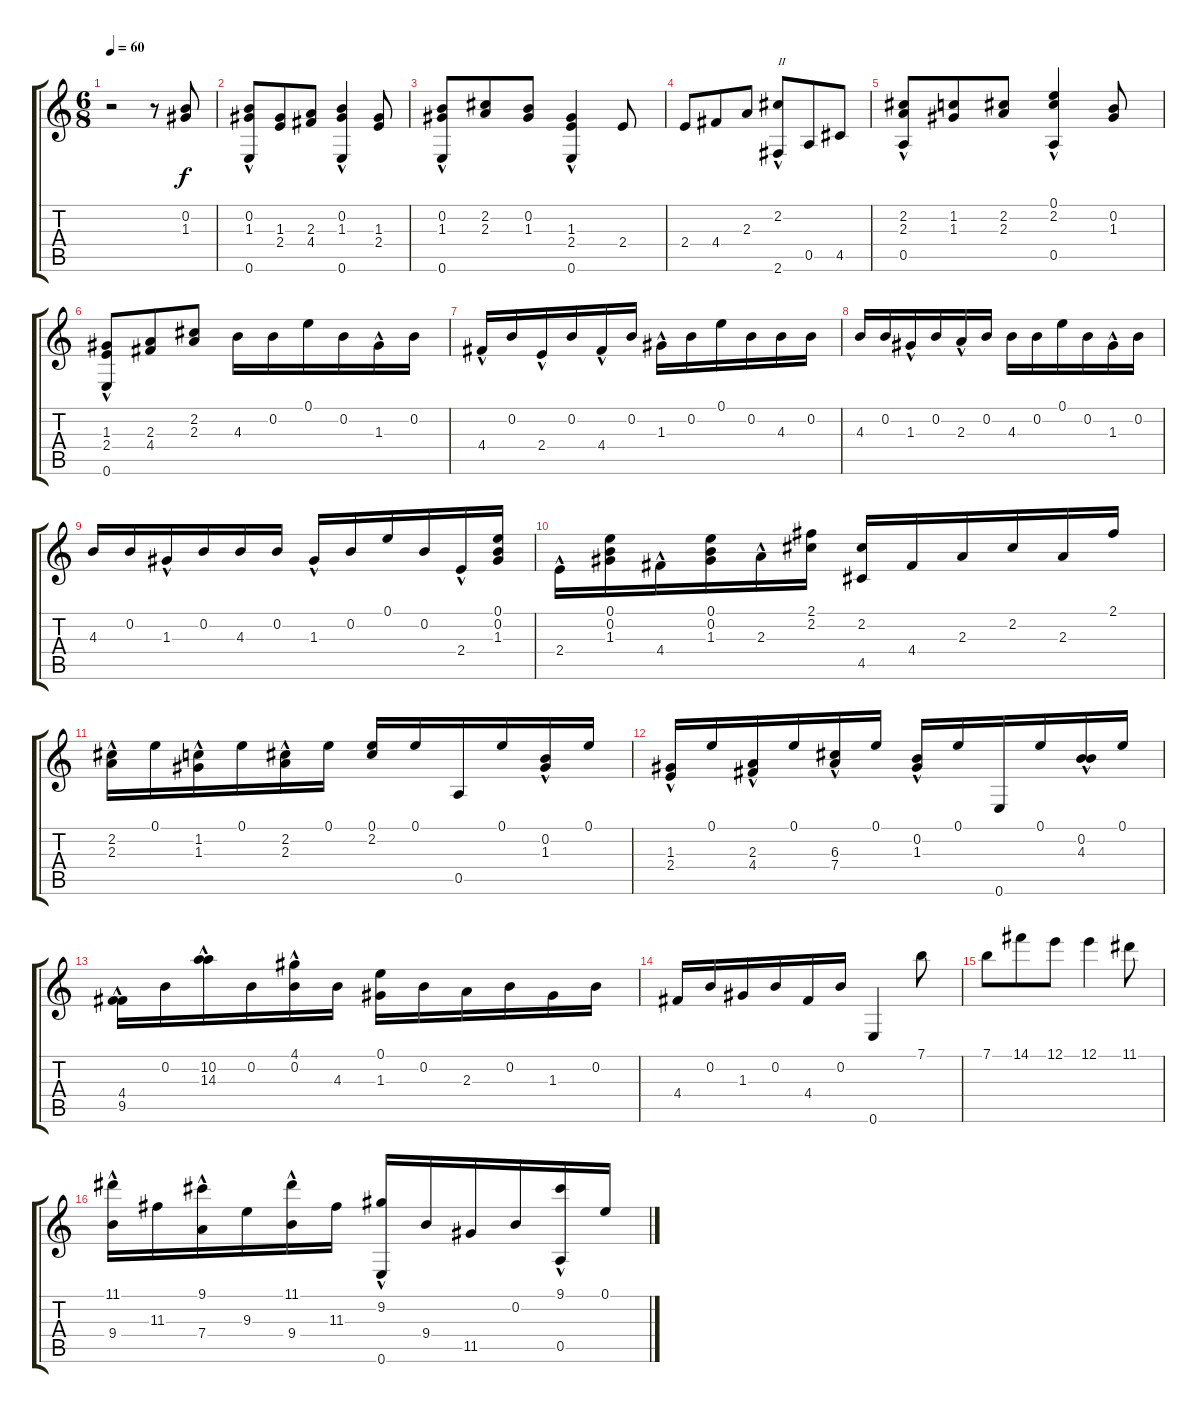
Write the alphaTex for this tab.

\track "" {instrument acousticguitarnylon}
\staff {score tabs}
\tuning (E4 B3 G3 D3 A2 E2) {hide}
\ts (6 8)
\tempo 60
\clef g2
\ks c
r.2{dy f instrument acousticguitarnylon} r.8 (0.2 1.3).8 |
(0.2{hac} 1.3{hac} 0.6{hac}).8 (1.3 2.4).8 (2.3 4.4).8 (0.2{hac} 1.3{hac} 0.6).4 (1.3 2.4).8 |
(0.2{hac} 1.3{hac} 0.6{hac}).8 (2.2 2.3).8 (0.2 1.3).8 (1.3{hac} 2.4{hac} 0.6).4 2.4.8 |
2.4.8 4.4.8 2.3.8 (2.2 2.6{hac}).8{txt "II"} 0.5.8 4.5.8 |
(2.2{hac} 2.3{hac} 0.5{hac}).8 (1.2 1.3).8 (2.2 2.3).8 (0.1{hac} 2.2{hac} 0.5).4 (0.2 1.3).8 |
(1.3{hac} 2.4{hac} 0.6{hac}).8 (2.3 4.4).8 (2.2 2.3).8 4.3.16 0.2.16 0.1.16 0.2.16 1.3{hac}.16 0.2.16 |
4.4{hac}.16 0.2.16 2.4{hac}.16 0.2.16 4.4{hac}.16 0.2.16 1.3{hac}.16 0.2.16 0.1.16 0.2.16 4.3.16 0.2.16 |
4.3.16 0.2.16 1.3{hac}.16 0.2.16 2.3{hac}.16 0.2.16 4.3.16 0.2.16 0.1.16 0.2.16 1.3{hac}.16 0.2.16 |
4.3.16 0.2.16 1.3{hac}.16 0.2.16 4.3.16 0.2.16 1.3{hac}.16 0.2.16 0.1.16 0.2.16 2.4{hac}.16 (0.1 0.2 1.3).16 |
2.4{hac}.16 (0.1 0.2 1.3).16 4.4{hac}.16 (0.1 0.2 1.3).16 2.3{hac}.16 (2.1 2.2).16 (2.2 4.5).16 4.4.16 2.3.16 2.2.16 2.3.16 2.1.16 |
(2.2 2.3{hac}).16 0.1.16 (1.2 1.3{hac}).16 0.1.16 (2.2 2.3{hac}).16 0.1.16 (0.1 2.2).16 0.1.16 0.5.16 0.1.16 (0.2{hac} 1.3).16 0.1.16 |
(1.3{hac} 2.4).16 0.1.16 (2.3{hac} 4.4).16 0.1.16 (6.3 7.4{hac}).16 0.1.16 (0.2{hac} 1.3).16 0.1.16 0.6.16 0.1.16 (0.2{hac} 4.3{hac}).16 0.1.16 |
(4.4{hac} 9.5{hac}).16 0.2.16 (10.2{hac} 14.3{hac}).16 0.2.16 (4.1{hac} 0.2).16 4.3.16 (0.1 1.3).16 0.2.16 2.3.16 0.2.16 1.3.16 0.2.16 |
4.4.16 0.2.16 1.3.16 0.2.16 4.4.16 0.2.16 0.6.4 7.1.8 |
7.1.8 14.1.8 12.1.8 12.1.4 11.1.8 |
(11.1{hac} 9.4).16 11.3.16 (9.1{hac} 7.4).16 9.3.16 (11.1{hac} 9.4).16 11.3.16 (9.2{hac} 0.6).16 9.4.16 11.5.16 0.2.16 (9.1{hac} 0.5).16 0.1.16
